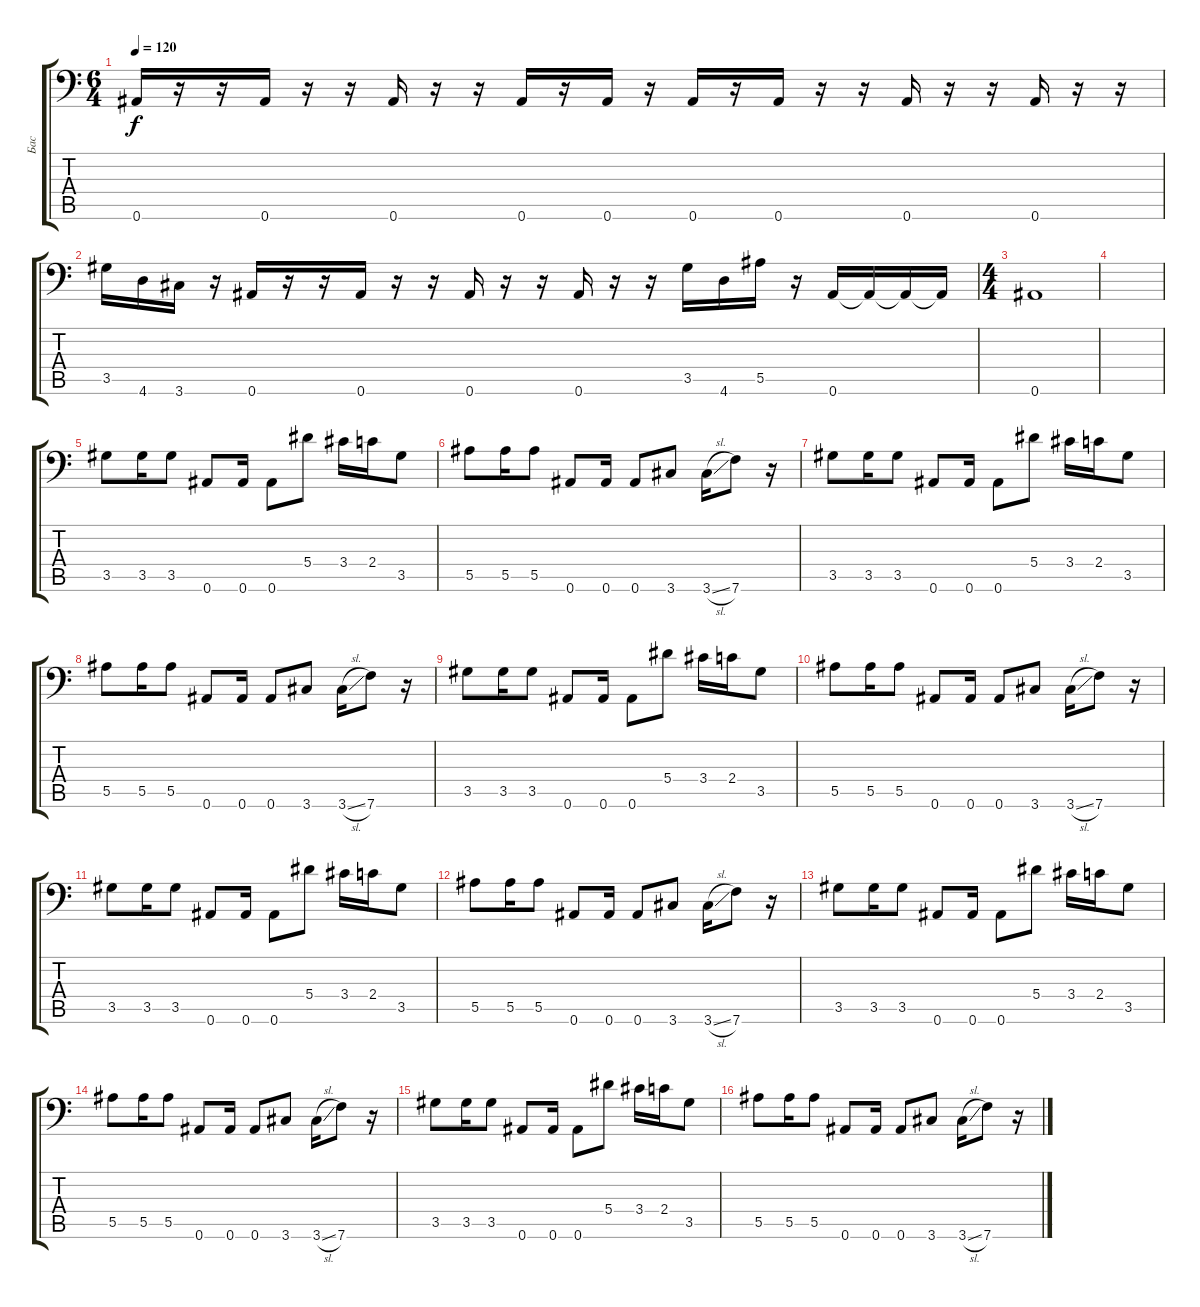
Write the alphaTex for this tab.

\track ("Бас" "Бас") {instrument electricbassfinger}
\staff {score tabs}
\tuning (C4 G3 Eb3 Bb2 F2 Bb1) {hide}
\ts (6 4)
\tempo 120
\clef f4
\ks c
0.6.16{dy f} r.16 r.16 0.6.16 r.16 r.16 0.6.16 r.16 r.16 0.6.16 r.16 0.6.16 r.16 0.6.16 r.16 0.6.16 r.16 r.16 0.6.16 r.16 r.16 0.6.16 r.16 r.16 |
3.5.16 4.6.16 3.6.16 r.16 0.6.16 r.16 r.16 0.6.16 r.16 r.16 0.6.16 r.16 r.16 0.6.16 r.16 r.16 3.5.16 4.6.16 5.5.16 r.16 0.6.16 0.6{t}.16 0.6{t}.16 0.6{t}.16 |
\ts (4 4)
0.6.1 |
|
3.5.8 3.5.16 3.5.8 0.6.8 0.6.16 0.6.8 5.4.8 3.4.16 2.4.16 3.5.8 |
5.5.8 5.5.16 5.5.8 0.6.8 0.6.16 0.6.8 3.6.8 3.6{sl}.16 7.6.8 r.16 |
3.5.8 3.5.16 3.5.8 0.6.8 0.6.16 0.6.8 5.4.8 3.4.16 2.4.16 3.5.8 |
5.5.8 5.5.16 5.5.8 0.6.8 0.6.16 0.6.8 3.6.8 3.6{sl}.16 7.6.8 r.16 |
3.5.8 3.5.16 3.5.8 0.6.8 0.6.16 0.6.8 5.4.8 3.4.16 2.4.16 3.5.8 |
5.5.8 5.5.16 5.5.8 0.6.8 0.6.16 0.6.8 3.6.8 3.6{sl}.16 7.6.8 r.16 |
3.5.8 3.5.16 3.5.8 0.6.8 0.6.16 0.6.8 5.4.8 3.4.16 2.4.16 3.5.8 |
5.5.8 5.5.16 5.5.8 0.6.8 0.6.16 0.6.8 3.6.8 3.6{sl}.16 7.6.8 r.16 |
3.5.8 3.5.16 3.5.8 0.6.8 0.6.16 0.6.8 5.4.8 3.4.16 2.4.16 3.5.8 |
5.5.8 5.5.16 5.5.8 0.6.8 0.6.16 0.6.8 3.6.8 3.6{sl}.16 7.6.8 r.16 |
3.5.8 3.5.16 3.5.8 0.6.8 0.6.16 0.6.8 5.4.8 3.4.16 2.4.16 3.5.8 |
5.5.8 5.5.16 5.5.8 0.6.8 0.6.16 0.6.8 3.6.8 3.6{sl}.16 7.6.8 r.16
